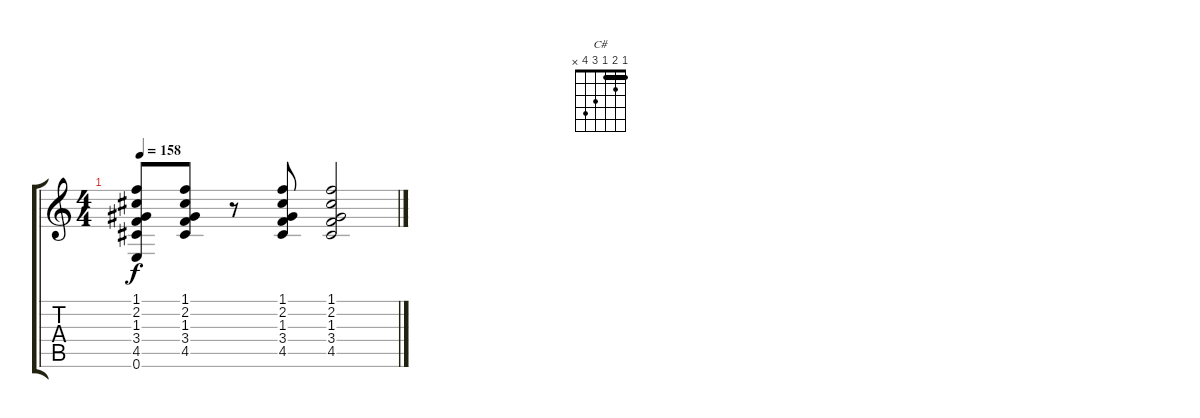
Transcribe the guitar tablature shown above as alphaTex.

\track "" {instrument acousticguitarsteel}
\staff {score tabs}
\tuning (E4 B3 G3 D3 A2 E2) {hide}
\chord ("C#" 1 2 1 3 4 x) {barre 1}
\ts (4 4)
\tempo 158
\clef g2
\ks c
(1.1{t} 2.2{t} 1.3{t} 3.4{t} 4.5{t} 0.6{t}).8{dy f} (1.1 2.2 1.3 3.4 4.5).8 r.8 (1.1 2.2 1.3 3.4 4.5).8 (1.1 2.2 1.3 3.4 4.5).2
